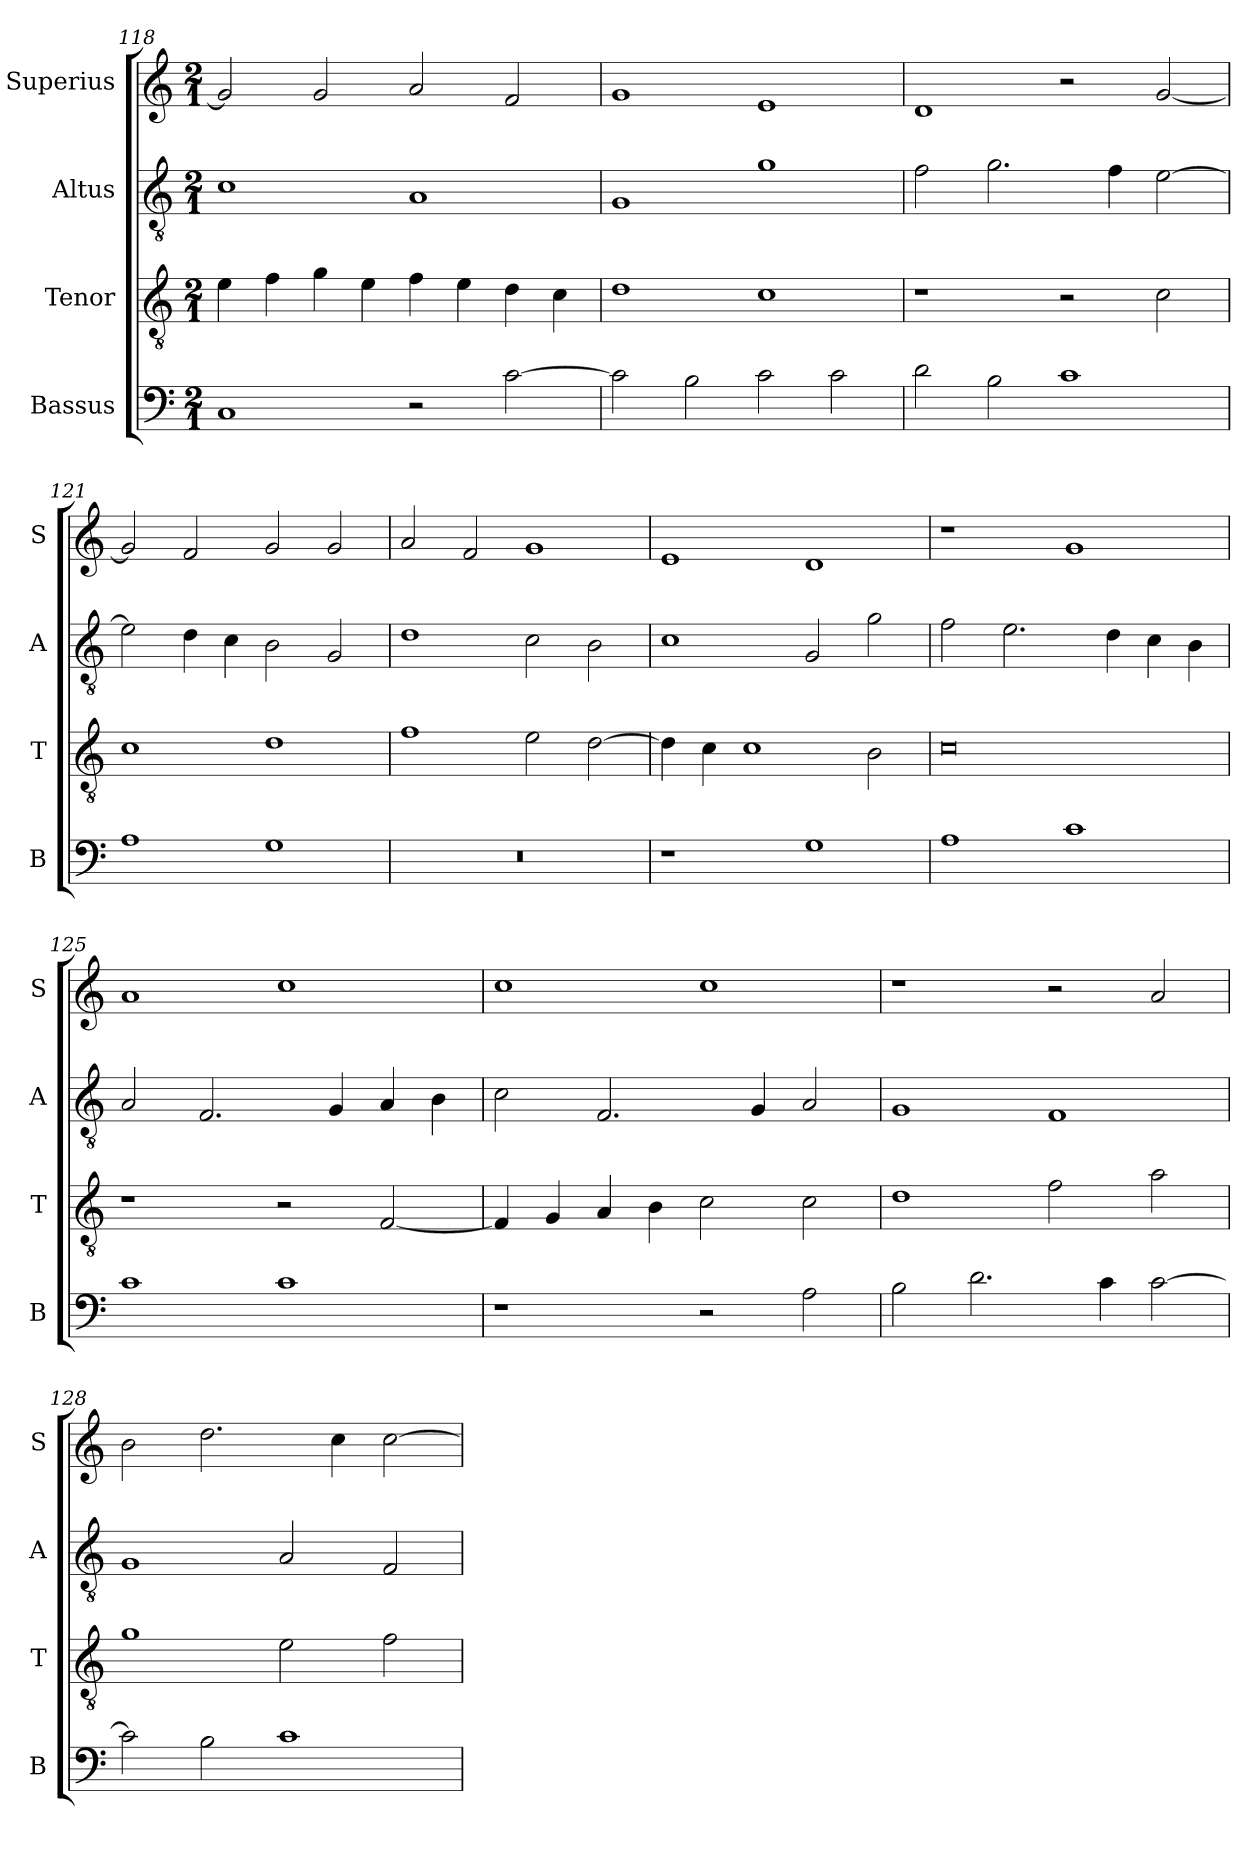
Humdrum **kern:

**kern	**kern	**kern	**kern
*part4	*part3	*part2	*part1
*staff4	*staff3	*staff2	*staff1
*I"Bassus	*I"Tenor	*I"Altus	*I"Superius
*I'B	*I'T	*I'A	*I'S
*clefF4	*clefGv2	*clefGv2	*clefG2
*k[]	*k[]	*k[]	*k[]
*C:	*C:	*C:	*C:
*M2/1	*M2/1	*M2/1	*M2/1
=118	=118	=118	=118
1C	4e	1c	2g]
.	4f	.	.
.	4g	.	2g
.	4e	.	.
2r	4f	1A	2a
.	4e	.	.
[2c	4d	.	2f
.	4c	.	.
=119	=119	=119	=119
2c]	1d	1G	1g
2B	.	.	.
2c	1c	1g	1e
2c	.	.	.
=120	=120	=120	=120
2d	1r	2f	1d
2B	.	2.g	.
1c	2r	.	2r
.	.	4f	.
.	2c	[2e	[2g
=121	=121	=121	=121
1A	1c	2e]	2g]
.	.	4d	2f
.	.	4c	.
1G	1d	2B	2g
.	.	2G	2g
=122	=122	=122	=122
0r	1f	1d	2a
.	.	.	2f
.	2e	2c	1g
.	[2d	2B	.
=123	=123	=123	=123
1r	4d]	1c	1e
.	4c	.	.
.	1c	.	.
1G	.	2G	1d
.	2B	2g	.
=124	=124	=124	=124
1A	0c	2f	1r
.	.	2.e	.
1c	.	.	1g
.	.	4d	.
.	.	4c	.
.	.	4B	.
=125	=125	=125	=125
1c	1r	2A	1a
.	.	2.F	.
1c	2r	.	1cc
.	.	4G	.
.	[2F	4A	.
.	.	4B	.
=126	=126	=126	=126
1r	4F]	2c	1cc
.	4G	.	.
.	4A	2.F	.
.	4B	.	.
2r	2c	.	1cc
.	.	4G	.
2A	2c	2A	.
=127	=127	=127	=127
2B	1d	1G	1r
2.d	.	.	.
.	2f	1F	2r
4c	.	.	.
[2c	2a	.	2a
=128	=128	=128	=128
2c]	1g	1G	2b
2B	.	.	2.dd
1c	2e	2A	.
.	.	.	4cc
.	2f	2F	[2cc
=	=	=	=
*-	*-	*-	*-
